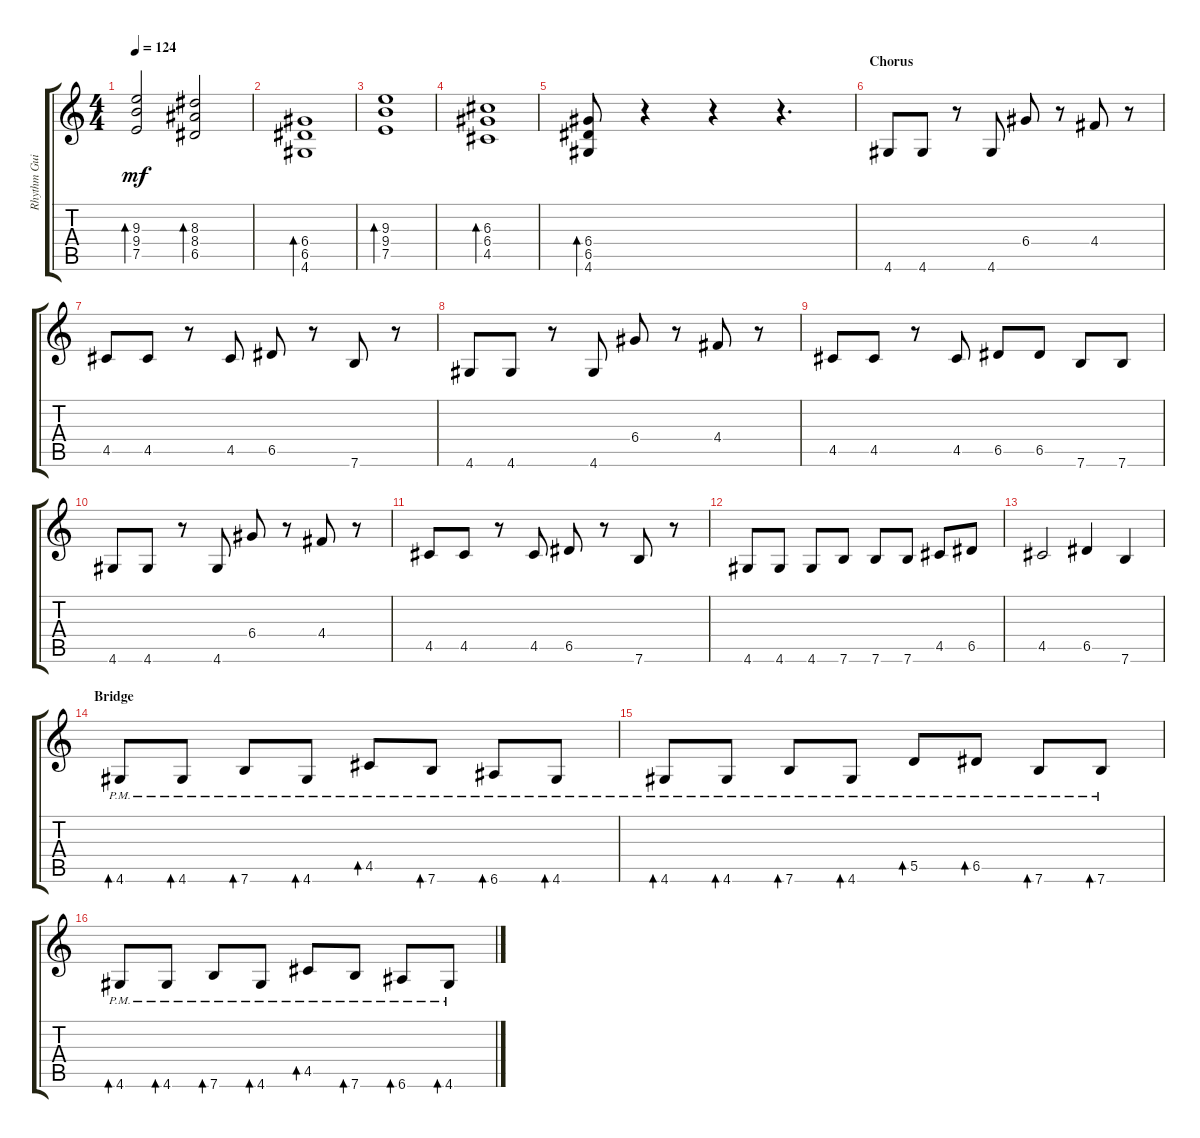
\track ("Rhythm Guitar" "Rhythm Gui") {instrument overdrivenguitar}
\staff {score tabs}
\tuning (E4 B3 G3 D3 A2 E2) {hide}
\ts (4 4)
\tempo 124
\clef g2
\ks c
(9.3 9.4 7.5).2{bd 30 dy mf} (8.3 8.4 6.5).2{bd 30} |
(6.4 6.5 4.6).1{bd 30} |
(9.3 9.4 7.5).1{bd 30} |
(6.3 6.4 4.5).1{bd 30} |
(6.4 6.5 4.6).8{bd 30} r.4 r.4 r.4{d} |
\section ("" "Chorus")
4.6.8 4.6.8 r.8 4.6.8 6.4.8 r.8 4.4.8 r.8 |
4.5.8 4.5.8 r.8 4.5.8 6.5.8 r.8 7.6.8 r.8 |
4.6.8 4.6.8 r.8 4.6.8 6.4.8 r.8 4.4.8 r.8 |
4.5.8 4.5.8 r.8 4.5.8 6.5.8 6.5.8 7.6.8 7.6.8 |
4.6.8 4.6.8 r.8 4.6.8 6.4.8 r.8 4.4.8 r.8 |
4.5.8 4.5.8 r.8 4.5.8 6.5.8 r.8 7.6.8 r.8 |
4.6.8 4.6.8 4.6.8 7.6.8 7.6.8 7.6.8 4.5.8 6.5.8 |
4.5.2 6.5.4 7.6.4 |
\section ("" "Bridge")
4.6{pm}.8{bd 30} 4.6{pm}.8{bd 30} 7.6{pm}.8{bd 30} 4.6{pm}.8{bd 30} 4.5{pm}.8{bd 30} 7.6{pm}.8{bd 30} 6.6{pm}.8{bd 30} 4.6{pm}.8{bd 30} |
4.6{pm}.8{bd 30} 4.6{pm}.8{bd 30} 7.6{pm}.8{bd 30} 4.6{pm}.8{bd 30} 5.5{pm}.8{bd 30} 6.5{pm}.8{bd 30} 7.6{pm}.8{bd 30} 7.6{pm}.8{bd 30} |
4.6{pm}.8{bd 30} 4.6{pm}.8{bd 30} 7.6{pm}.8{bd 30} 4.6{pm}.8{bd 30} 4.5{pm}.8{bd 30} 7.6{pm}.8{bd 30} 6.6{pm}.8{bd 30} 4.6{pm}.8{bd 30}
